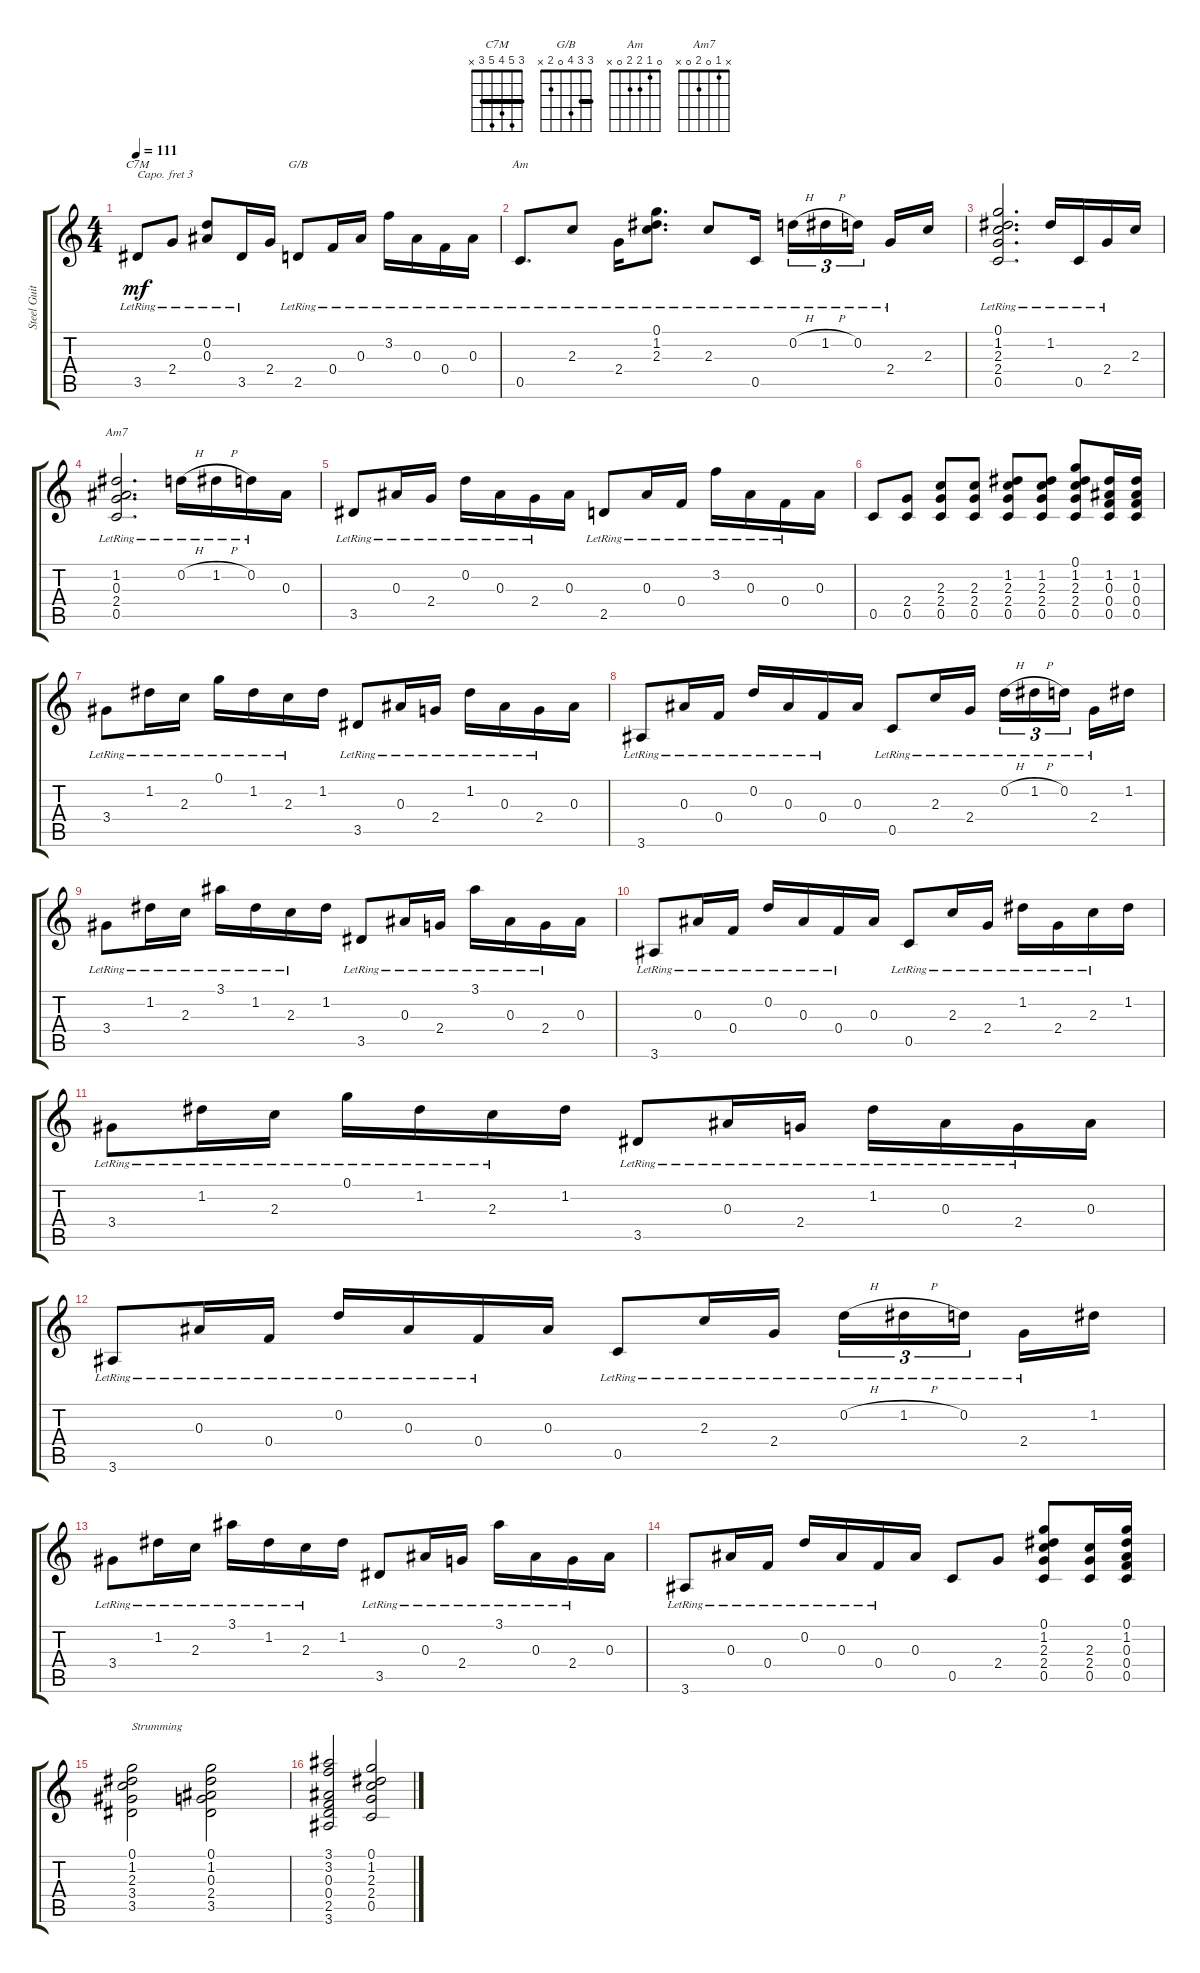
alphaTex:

\track ("Steel Guitar" "Steel Guit") {instrument acousticguitarsteel}
\staff {score tabs}
\capo 3
\tuning (E4 B3 G3 D3 A2 E2) {hide}
\chord ("C7M" 3 5 4 5 3 x) {barre 3}
\chord ("G/B" 3 3 4 0 2 x) {barre 3}
\chord ("Am" 0 1 2 2 0 x)
\chord ("Am7" x 1 0 2 0 x)
\ts (4 4)
\tempo 111
\clef g2
\ks c
3.5{lr}.8{ch "C7M" dy mf} 2.4{lr}.8 (0.2{lr} 0.3{lr}).8 3.5{lr}.16 2.4.16 2.5{lr}.8{ch "G/B"} 0.4{lr}.16 0.3{lr}.16 3.2{lr}.16 0.3{lr}.16 0.4{lr}.16 0.3{lr}.16 |
0.5{lr}.8{d ch "Am"} 2.3{lr}.8 2.4{lr}.16 (0.1{lr} 1.2{lr} 2.3{lr}).8{d} 2.3{lr}.8 0.5{lr}.16 0.2{h lr}.16{tu (3 2)} 1.2{h lr}.16{tu (3 2)} 0.2{lr}.16{tu (3 2)} 2.4{lr}.16 2.3.16 |
(0.1{lr} 1.2{lr} 2.3{lr} 2.4{lr} 0.5{lr}).2{d} 1.2{lr}.16 0.5{lr}.16 2.4{lr}.16 2.3.16 |
(1.2{lr} 0.3{lr} 2.4{lr} 0.5{lr}).2{d ch "Am7"} 0.2{h lr}.16 1.2{h lr}.16 0.2{lr}.16 0.3.16 |
3.5{lr}.8 0.3{lr}.16 2.4{lr}.16 0.2{lr}.16 0.3{lr}.16 2.4{lr}.16 0.3.16 2.5{lr}.8 0.3{lr}.16 0.4{lr}.16 3.2{lr}.16 0.3{lr}.16 0.4{lr}.16 0.3.16 |
0.5.8 (2.4 0.5).8 (2.3 2.4 0.5).8 (2.3 2.4 0.5).8 (1.2 2.3 2.4 0.5).8 (1.2 2.3 2.4 0.5).8 (0.1 1.2 2.3 2.4 0.5).8 (1.2 0.3 0.4 0.5).16 (1.2 0.3 0.4 0.5).16 |
3.4{lr}.8 1.2{lr}.16 2.3{lr}.16 0.1{lr}.16 1.2{lr}.16 2.3{lr}.16 1.2.16 3.5{lr}.8 0.3{lr}.16 2.4{lr}.16 1.2{lr}.16 0.3{lr}.16 2.4{lr}.16 0.3.16 |
3.6{lr}.8 0.3{lr}.16 0.4{lr}.16 0.2{lr}.16 0.3{lr}.16 0.4{lr}.16 0.3.16 0.5{lr}.8 2.3{lr}.16 2.4{lr}.16 0.2{h lr}.16{tu (3 2)} 1.2{h lr}.16{tu (3 2)} 0.2{lr}.16{tu (3 2)} 2.4{lr}.16 1.2.16 |
3.4{lr}.8 1.2{lr}.16 2.3{lr}.16 3.1{lr}.16 1.2{lr}.16 2.3{lr}.16 1.2.16 3.5{lr}.8 0.3{lr}.16 2.4{lr}.16 3.1{lr}.16 0.3{lr}.16 2.4{lr}.16 0.3.16 |
3.6{lr}.8 0.3{lr}.16 0.4{lr}.16 0.2{lr}.16 0.3{lr}.16 0.4{lr}.16 0.3.16 0.5{lr}.8 2.3{lr}.16 2.4{lr}.16 1.2{lr}.16 2.4{lr}.16 2.3{lr}.16 1.2.16 |
3.4{lr}.8 1.2{lr}.16 2.3{lr}.16 0.1{lr}.16 1.2{lr}.16 2.3{lr}.16 1.2.16 3.5{lr}.8 0.3{lr}.16 2.4{lr}.16 1.2{lr}.16 0.3{lr}.16 2.4{lr}.16 0.3.16 |
3.6{lr}.8 0.3{lr}.16 0.4{lr}.16 0.2{lr}.16 0.3{lr}.16 0.4{lr}.16 0.3.16 0.5{lr}.8 2.3{lr}.16 2.4{lr}.16 0.2{h lr}.16{tu (3 2)} 1.2{h lr}.16{tu (3 2)} 0.2{lr}.16{tu (3 2)} 2.4{lr}.16 1.2.16 |
3.4{lr}.8 1.2{lr}.16 2.3{lr}.16 3.1{lr}.16 1.2{lr}.16 2.3{lr}.16 1.2.16 3.5{lr}.8 0.3{lr}.16 2.4{lr}.16 3.1{lr}.16 0.3{lr}.16 2.4{lr}.16 0.3.16 |
3.6{lr}.8 0.3{lr}.16 0.4{lr}.16 0.2{lr}.16 0.3{lr}.16 0.4{lr}.16 0.3.16 0.5.8 2.4.8 (0.1 1.2 2.3 2.4 0.5).8 (2.3 2.4 0.5).16 (0.1 1.2 0.3 0.4 0.5).16 |
(0.1 1.2 2.3 3.4 3.5).2{txt "Strumming"} (0.1 1.2 0.3 2.4 3.5).2 |
(3.1 3.2 0.3 0.4 2.5 3.6).2 (0.1 1.2 2.3 2.4 0.5).2
